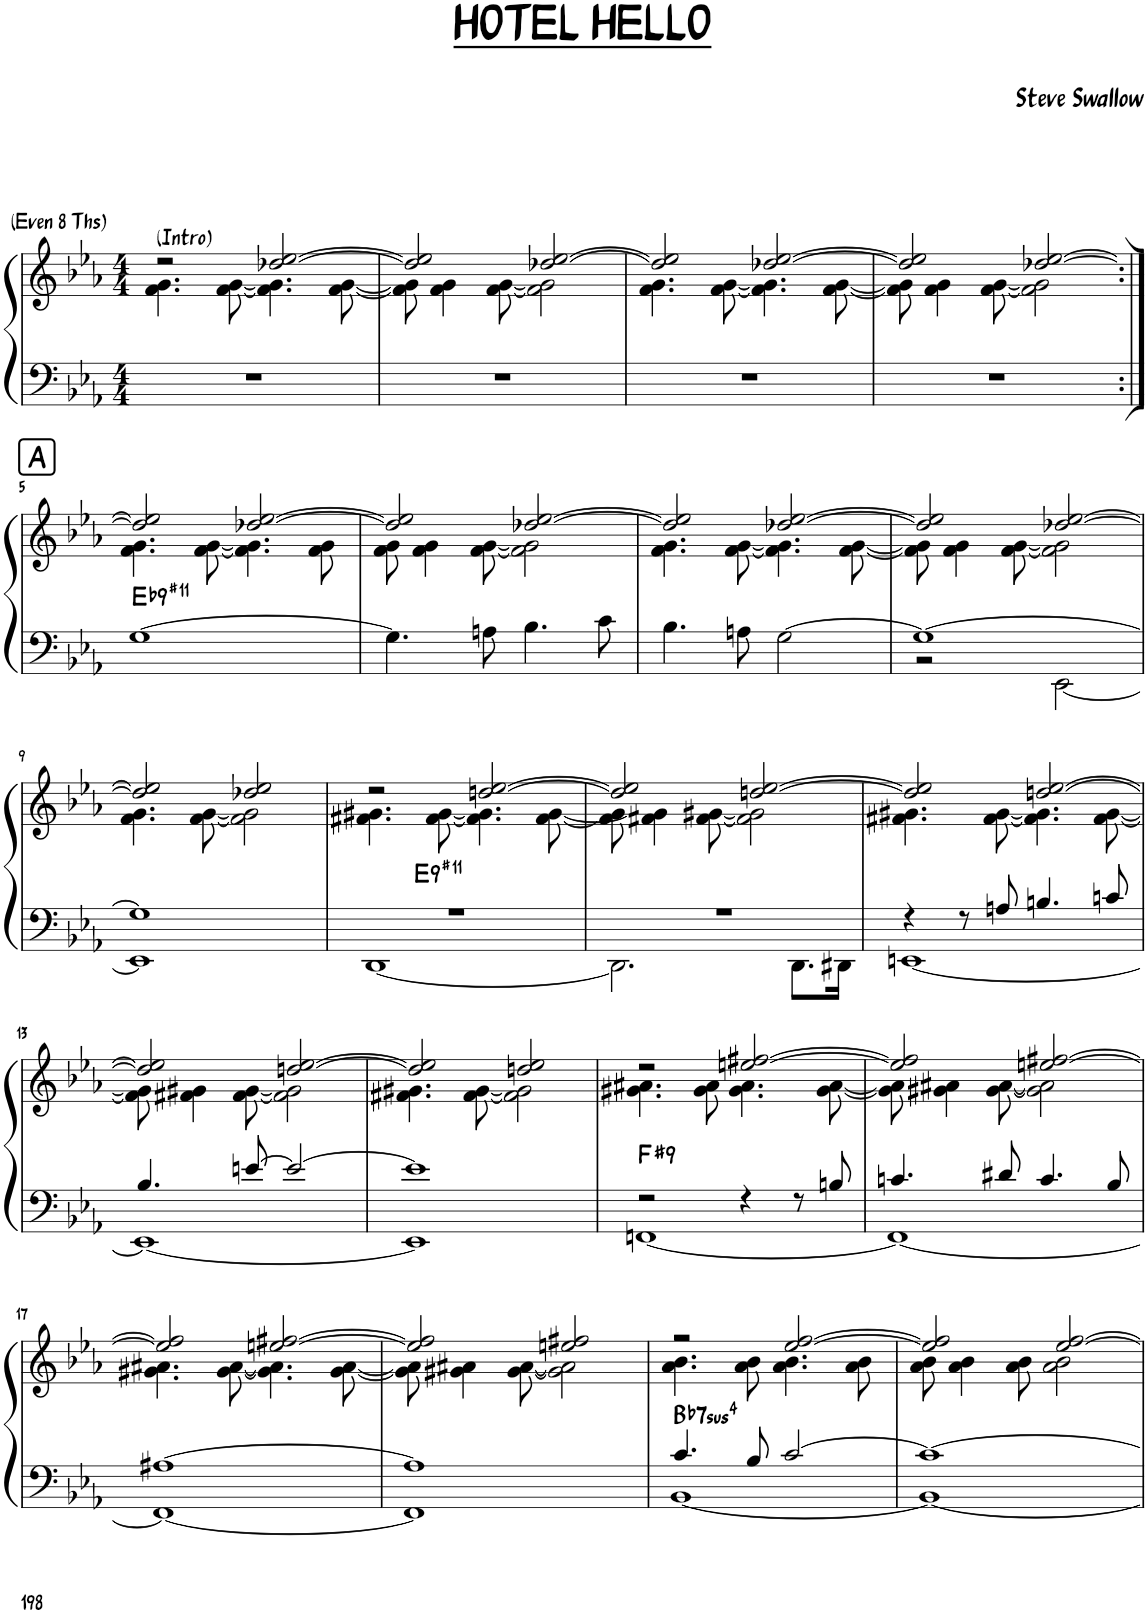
**kern	**kern	**harte
*part1	*part1	*part1
*staff2	*staff1	*
*I"Piano	*	*
*I'Pia.	*	*
*clefF4	*clefG2	*
*k[b-e-a-]	*k[b-e-a-]	*
*M4/4	*M4/4	*
=1	=1	=1
*	*^	*
!	!LO:TX:a:t=(Intro)	!	!
!	!LO:TX:a:t=(Even 8 Ths)	!	!
1r	2r	4.f\ 4.g\	.
.	.	[8f\ [8g\	.
.	[2dd-X/ [2ee-/	4.f\] 4.g\]	.
.	.	[8f\ [8g\	.
=2	=2	=2	=2
1r	2dd-/] 2ee-/]	8f\] 8g\]	.
.	.	4f\ 4g\	.
.	.	[8f\ [8g\	.
.	[2dd-X/ [2ee-/	2f\] 2g\]	.
=3	=3	=3	=3
1r	2dd-/] 2ee-/]	4.f\ 4.g\	.
.	.	[8f\ [8g\	.
.	[2dd-X/ [2ee-/	4.f\] 4.g\]	.
.	.	[8f\ [8g\	.
=4	=4	=4	=4
1r	2dd-/] 2ee-/]	8f\] 8g\]	.
.	.	4f\ 4g\	.
.	.	[8f\ [8g\	.
.	[2dd-X/ [2ee-/	2f\] 2g\]	.
!!LO:LB:g=z	!!
!!LO:REH:place=s1:a:B:cj:fs=14:t=A	!!
=5:|!	=5:|!	=5:|!	=5:|!
!	!	!	!LO:H:kt=9
[1G	2dd-/] 2ee-/]	4.f\ 4.g\	Eb:9(#11)
.	.	[8f\ [8g\	.
.	[2dd-X/ [2ee-/	4.f\] 4.g\]	.
.	.	8f\ 8g\	.
=6	=6	=6	=6
4.G\]	2dd-/] 2ee-/]	8f\ 8g\	.
.	.	4f\ 4g\	.
8An\	.	[8f\ [8g\	.
4.B-\	[2dd-X/ [2ee-/	2f\] 2g\]	.
8c\	.	.	.
=7	=7	=7	=7
4.B-\	2dd-/] 2ee-/]	4.f\ 4.g\	.
8An\	.	[8f\ [8g\	.
[2G\	[2dd-X/ [2ee-/	4.f\] 4.g\]	.
.	.	[8f\ [8g\	.
=8	=8	=8	=8
*^	*	*	*
1G_	2r	2dd-/] 2ee-/]	8f\] 8g\]	.
.	.	.	4f\ 4g\	.
.	.	.	[8f\ [8g\	.
.	[2EE-\	[2dd-X/ [2ee-/	2f\] 2g\]	.
!!LO:LB:g=z	!!
=9	=9	=9	=9	=9
1G]	1EE-]	2dd-/] 2ee-/]	4.f\ 4.g\	.
.	.	.	[8f\ [8g\	.
.	.	2dd-X/ 2ee-/	2f\] 2g\]	.
=10	=10	=10	=10	=10
*	*	*	*^	*
1r	[1DD	2r	4.f#X\ 4.g#X\	4ryy	.
!	!	!	!	!	!LO:H:kt=9
.	.	.	.	2.ryy	E:9(#11)
.	.	.	[8f#\ [8g#\	.	.
.	.	[2ddn/ [2ee-/	4.f#\] 4.g#\]	.	.
.	.	.	[8f#\ [8g#\	.	.
*	*	*	*v	*v	*
=11	=11	=11	=11	=11
1r	2.DD\]	2dd/] 2ee-/]	8f#\] 8g\	.
.	.	.	4f#X\ 4g#\]	.
.	.	.	[8f#\ [8g#X\	.
.	.	[2ddn/ [2ee-/	2f#\] 2g#\]	.
.	8.DD\L	.	.	.
.	16DD#X\Jk	.	.	.
=12	=12	=12	=12	=12
4r	[1EEn	2dd/] 2ee-/]	4.f#X\ 4.g#X\	.
8r	.	.	.	.
8An/	.	.	[8f#\ [8g#\	.
4.Bn/	.	[2ddn/ [2ee-/	4.f#\] 4.g#\]	.
8cn/	.	.	[8f#\ [8g#\	.
!!LO:LB:g=z	!!
=13	=13	=13	=13	=13
4.B-/	1EE_	2dd/] 2ee-/]	8f#\] 8g#\]	.
.	.	.	4f#X\ 4g#X\	.
[8en/	.	.	[8f#\ [8g#\	.
2e/_	.	[2ddn/ [2ee-/	2f#\] 2g#\]	.
=14	=14	=14	=14	=14
1e]	1EE]	2dd/] 2ee-/]	4.f#X\ 4.g#X\	.
.	.	.	[8f#\ [8g#\	.
.	.	2ddn/ 2ee-/	2f#\] 2g#\]	.
=15	=15	=15	=15	=15
!	!	!	!	!LO:H:kt=9
2r	[1FFn	2r	4.g#X\ 4.a#X\	F#:9
.	.	.	8g#\ 8a#\	.
4r	.	[2een/ [2ff#X/	4.g#\ 4.a#\	.
8r	.	.	.	.
8Bn/	.	.	[8g#\ [8a#\	.
=16	=16	=16	=16	=16
4.cn/	1FF_	2ee/] 2ff#/]	8g#\] 8a#\]	.
.	.	.	4g#X\ 4a#X\	.
8d#X/	.	.	[8g#\ [8a#\	.
4.c/	.	[2een/ [2ff#X/	2g#\] 2a#\]	.
8B-/	.	.	.	.
!!LO:LB:g=z	!!
=17	=17	=17	=17	=17
[1A#X	1FF_	2ee/] 2ff#/]	4.g#X\ 4.a#X\	.
.	.	.	[8g#\ [8a#\	.
.	.	[2een/ [2ff#X/	4.g#\] 4.a#\]	.
.	.	.	[8g#\ [8a#\	.
=18	=18	=18	=18	=18
1A#]	1FF]	2ee/] 2ff#/]	8g#\] 8a#\]	.
.	.	.	4g#X\ 4a#X\	.
.	.	.	[8g#\ [8a#\	.
.	.	2een/ 2ff#X/	2g#\] 2a#\]	.
=19	=19	=19	=19	=19
!	!	!	!	!LO:H:kt=74
4.c/	[1BB-	2r	4.a-\ 4.b-\	Bb:sus4(7)
8B-/	.	.	8a-\ 8b-\	.
[2c/	.	[2ee-/ [2ff/	4.a-\ 4.b-\	.
.	.	.	8a-\ 8b-\	.
=20	=20	=20	=20	=20
1c_	1BB-_	2ee-/] 2ff/]	8a-\ 8b-\	.
.	.	.	4a-\ 4b-\	.
.	.	.	8a-\ 8b-\	.
.	.	[2ee-/ [2ff/	2a-\ 2b-\	.
*v	*v	*	*	*
*	*v	*v	*
=	=	=
*-	*-	*-
